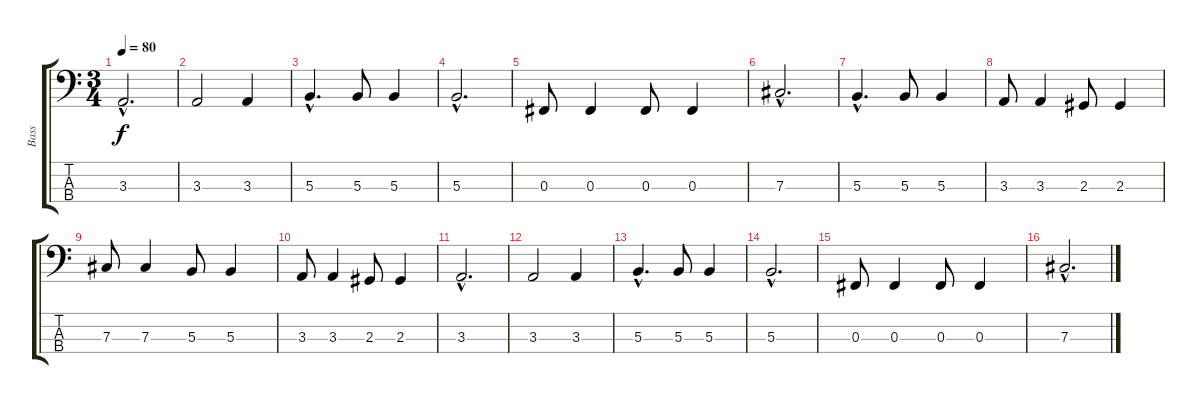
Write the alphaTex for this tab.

\track ("Bass" "Bass") {instrument electricbasspick}
\staff {score tabs}
\tuning (E2 B1 Gb1 Db1) {hide}
\ts (3 4)
\tempo 80
\clef f4
\ks c
3.3{hac}.2{d dy f} |
3.3.2 3.3.4 |
5.3{hac}.4{d} 5.3.8 5.3.4 |
5.3{hac}.2{d} |
0.3.8 0.3.4 0.3.8 0.3.4 |
7.3{hac}.2{d} |
5.3{hac}.4{d} 5.3.8 5.3.4 |
3.3.8 3.3.4 2.3.8 2.3.4 |
7.3.8 7.3.4 5.3.8 5.3.4 |
3.3.8 3.3.4 2.3.8 2.3.4 |
3.3{hac}.2{d} |
3.3.2 3.3.4 |
5.3{hac}.4{d} 5.3.8 5.3.4 |
5.3{hac}.2{d} |
0.3.8 0.3.4 0.3.8 0.3.4 |
7.3{hac}.2{d}
